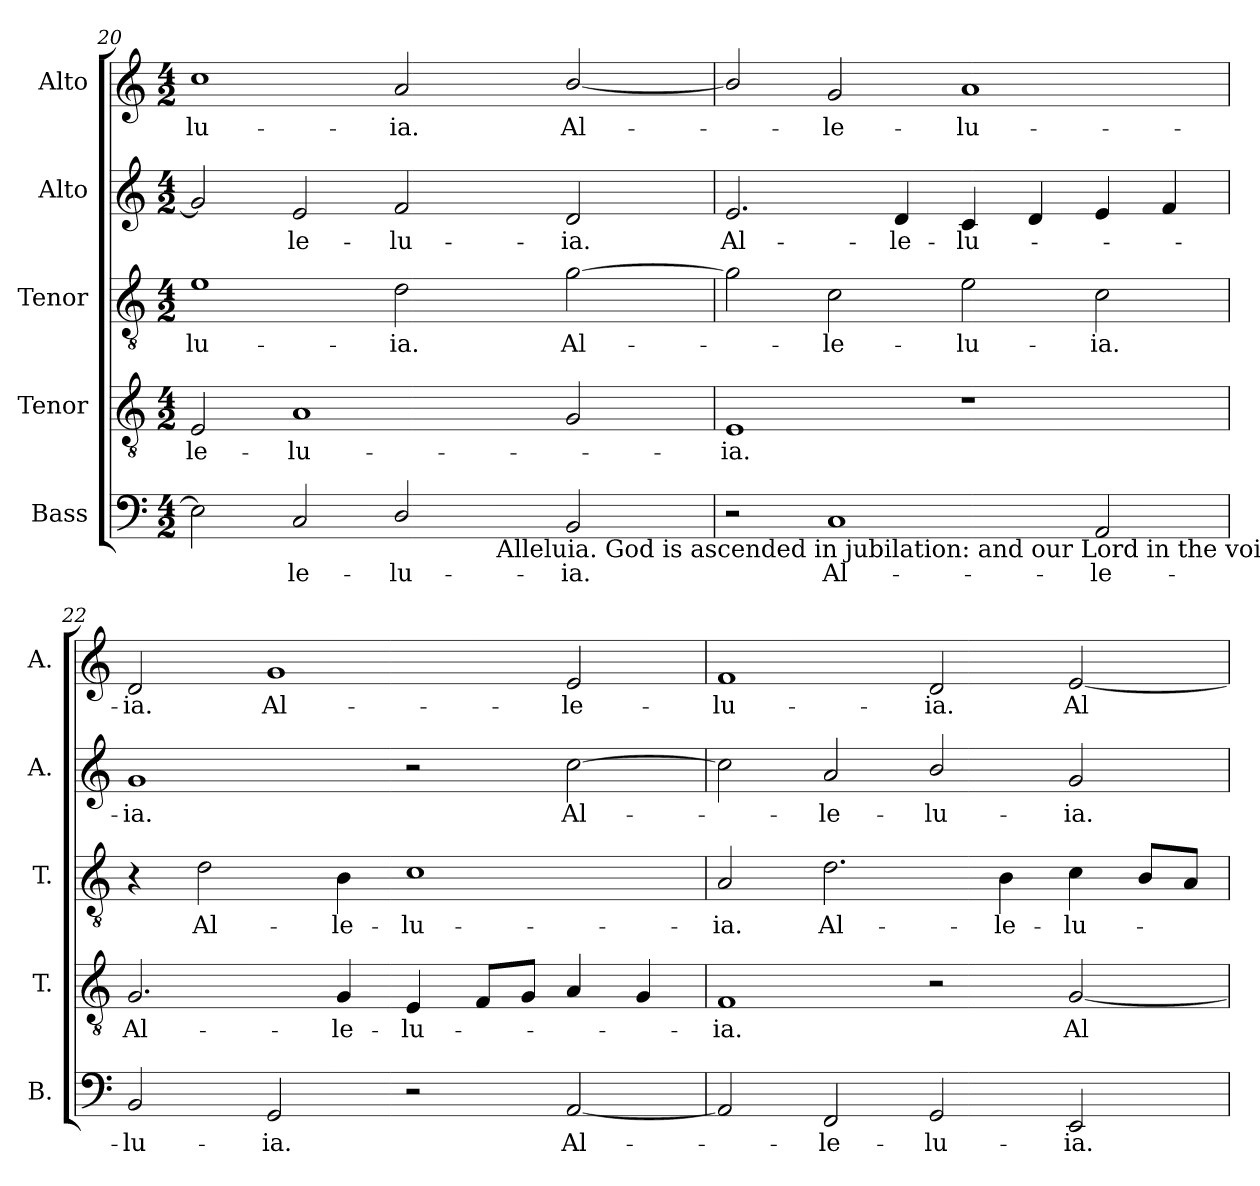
**kern	**text	**kern	**text	**kern	**text	**kern	**text	**kern	**text
*part5	*part5	*part4	*part4	*part3	*part3	*part2	*part2	*part1	*part1
*staff5	*staff5	*staff4	*staff4	*staff3	*staff3	*staff2	*staff2	*staff1	*staff1
*I"Bass	*	*I"Tenor	*	*I"Tenor	*	*I"Alto	*	*I"Alto	*
*I'B.	*	*I'T.	*	*I'T.	*	*I'A.	*	*I'A.	*
!!LO:LB:g=z
*clefF4	*	*clefGv2	*	*clefGv2	*	*clefG2	*	*clefG2	*
*	*	*ITrd7c12	*	*ITrd7c12	*	*	*	*	*
*k[]	*	*k[]	*	*k[]	*	*k[]	*	*k[]	*
*C:	*	*C:	*	*C:	*	*C:	*	*C:	*
*M4/2	*	*M4/2	*	*M4/2	*	*M4/2	*	*M4/2	*
=20	=20	=20	=20	=20	=20	=20	=20	=20	=20
!	!	!	!LO:LY:b:color=#000000	!	!	!	!	!	!
!	!	!	!	!	!LO:LY:b:color=#000000	!	!	!	!
!	!	!	!	!	!	!	!	!	!LO:LY:b:color=#000000
*^	*	*	*	*	*	*	*	*	*
2Ei\]	1ryy	.	2EEi/	-le-	1Ei	-lu-	2gi/]	.	1cci	-lu-
!	!	!LO:LY:b:color=#000000	!	!	!	!	!	!	!	!
!	!	!	!	!LO:LY:b:color=#000000	!	!	!	!	!	!
!	!	!	!	!	!	!	!	!LO:LY:b:color=#000000	!	!
2Ci/	.	-le-	1AAi	-lu-	.	.	2ei/	-le-	.	.
!	!	!LO:LY:b:color=#000000	!	!	!	!	!	!	!	!
!	!	!	!	!	!	!LO:LY:b:color=#000000	!	!	!	!
!	!	!	!	!	!	!	!	!LO:LY:b:color=#000000	!	!
!	!	!	!	!	!	!	!	!	!	!LO:LY:b:color=#000000
2Di/	8ryy	-lu-	.	.	2Di\	-ia.	2fi/	-lu-	2ai/	-ia.
.	16ryy	.	.	.	.	.	.	.	.	.
.	32ryy	.	.	.	.	.	.	.	.	.
.	128.ryy	.	.	.	.	.	.	.	.	.
!	!LO:TX:b:t=Alleluia.  God is ascended in jubilation&colon; and our Lord in the voice of trumpet.  Alleluia.	!	!	!	!	!	!	!	!	!
.	2ryy	.	.	.	.	.	.	.	.	.
!	!	!LO:LY:b:color=#000000	!	!	!	!	!	!	!	!
!	!	!	!	!	!	!LO:LY:b:color=#000000	!	!	!	!
!	!	!	!	!	!	!	!	!LO:LY:b:color=#000000	!	!
!	!	!	!	!	!	!	!	!	!	!LO:LY:b:color=#000000
2BBi/	.	-ia.	2GGi/	.	[2Gi\	Al-	2di/	-ia.	[2bi/	Al-
.	4ryy	.	.	.	.	.	.	.	.	.
.	64ryy	.	.	.	.	.	.	.	.	.
.	256ryy	.	.	.	.	.	.	.	.	.
*v	*v	*	*	*	*	*	*	*	*	*
=21	=21	=21	=21	=21	=21	=21	=21	=21	=21
*^	*	*	*	*	*	*	*	*	*
!	!	!	!	!LO:LY:b:color=#000000	!	!	!	!	!	!
*v	*v	*	*	*	*	*	*	*	*	*
*^	*	*	*	*	*	*	*	*	*
!	!	!	!	!	!	!	!	!LO:LY:b:color=#000000	!	!
*v	*v	*	*	*	*	*	*	*	*	*
2r	.	1EEi	-ia.	2Gi\]	.	2.ei/	Al-	2bi/]	.
!	!LO:LY:b:color=#000000	!	!	!	!	!	!	!	!
!	!	!	!	!	!LO:LY:b:color=#000000	!	!	!	!
!	!	!	!	!	!	!	!	!	!LO:LY:b:color=#000000
1Ci	Al-	.	.	2Ci\	-le-	.	.	2gi/	-le-
!	!	!	!	!	!	!	!LO:LY:b:color=#000000	!	!
.	.	.	.	.	.	4di/	-le-	.	.
!	!	!	!	!	!LO:LY:b:color=#000000	!	!	!	!
!	!	!	!	!	!	!	!LO:LY:b:color=#000000	!	!
!	!	!	!	!	!	!	!	!	!LO:LY:b:color=#000000
.	.	1r	.	2Ei\	-lu-	4ci/	-lu-	1ai	-lu-
.	.	.	.	.	.	4di/	.	.	.
!	!LO:LY:b:color=#000000	!	!	!	!	!	!	!	!
!	!	!	!	!	!LO:LY:b:color=#000000	!	!	!	!
2AAi/	-le-	.	.	2Ci\	-ia.	4ei/	.	.	.
.	.	.	.	.	.	4fi/	.	.	.
=22	=22	=22	=22	=22	=22	=22	=22	=22	=22
!	!LO:LY:b:color=#000000	!	!	!	!	!	!	!	!
!	!	!	!LO:LY:b:color=#000000	!	!	!	!	!	!
!	!	!	!	!	!	!	!LO:LY:b:color=#000000	!	!
!	!	!	!	!	!	!	!	!	!LO:LY:b:color=#000000
2BBi/	-lu-	2.GGi/	Al-	4r	.	1gi	-ia.	2di/	-ia.
!	!	!	!	!	!LO:LY:b:color=#000000	!	!	!	!
.	.	.	.	2Di\	Al-	.	.	.	.
!	!LO:LY:b:color=#000000	!	!	!	!	!	!	!	!
!	!	!	!	!	!	!	!	!	!LO:LY:b:color=#000000
2GGi/	-ia.	.	.	.	.	.	.	1gi	Al-
!	!	!	!LO:LY:b:color=#000000	!	!	!	!	!	!
!	!	!	!	!	!LO:LY:b:color=#000000	!	!	!	!
.	.	4GGi/	-le-	4BBi\	-le-	.	.	.	.
!	!	!	!LO:LY:b:color=#000000	!	!	!	!	!	!
!	!	!	!	!	!LO:LY:b:color=#000000	!	!	!	!
2r	.	4EEi/	-lu-	1Ci	-lu-	2r	.	.	.
.	.	8FFi/L	.	.	.	.	.	.	.
.	.	8GGi/J	.	.	.	.	.	.	.
!	!LO:LY:b:color=#000000	!	!	!	!	!	!	!	!
!	!	!	!	!	!	!	!LO:LY:b:color=#000000	!	!
!	!	!	!	!	!	!	!	!	!LO:LY:b:color=#000000
[2AAi/	Al-	4AAi/	.	.	.	[2cci\	Al-	2ei/	-le-
.	.	4GGi/	.	.	.	.	.	.	.
=23	=23	=23	=23	=23	=23	=23	=23	=23	=23
!	!	!	!LO:LY:b:color=#000000	!	!	!	!	!	!
!	!	!	!	!	!LO:LY:b:color=#000000	!	!	!	!
!	!	!	!	!	!	!	!	!	!LO:LY:b:color=#000000
2AAi/]	.	1FFi	-ia.	2AAi/	-ia.	2cci\]	.	1fi	-lu-
!	!LO:LY:b:color=#000000	!	!	!	!	!	!	!	!
!	!	!	!	!	!LO:LY:b:color=#000000	!	!	!	!
!	!	!	!	!	!	!	!LO:LY:b:color=#000000	!	!
2FFi/	-le-	.	.	2.Di\	Al-	2ai/	-le-	.	.
!	!LO:LY:b:color=#000000	!	!	!	!	!	!	!	!
!	!	!	!	!	!	!	!LO:LY:b:color=#000000	!	!
!	!	!	!	!	!	!	!	!	!LO:LY:b:color=#000000
2GGi/	-lu-	2r	.	.	.	2bi/	-lu-	2di/	-ia.
!	!	!	!	!	!LO:LY:b:color=#000000	!	!	!	!
.	.	.	.	4BBi\	-le-	.	.	.	.
!	!LO:LY:b:color=#000000	!	!	!	!	!	!	!	!
!	!	!	!LO:LY:b:color=#000000	!	!	!	!	!	!
!	!	!	!	!	!LO:LY:b:color=#000000	!	!	!	!
!	!	!	!	!	!	!	!LO:LY:b:color=#000000	!	!
!	!	!	!	!	!	!	!	!	!LO:LY:b:color=#000000
2EEi/	-ia.	[2GGi/	Al-	4Ci\	-lu-	2gi/	-ia.	[2ei/	Al-
.	.	.	.	8BBi/L	.	.	.	.	.
.	.	.	.	8AAi/J	.	.	.	.	.
=	=	=	=	=	=	=	=	=	=
*-	*-	*-	*-	*-	*-	*-	*-	*-	*-
